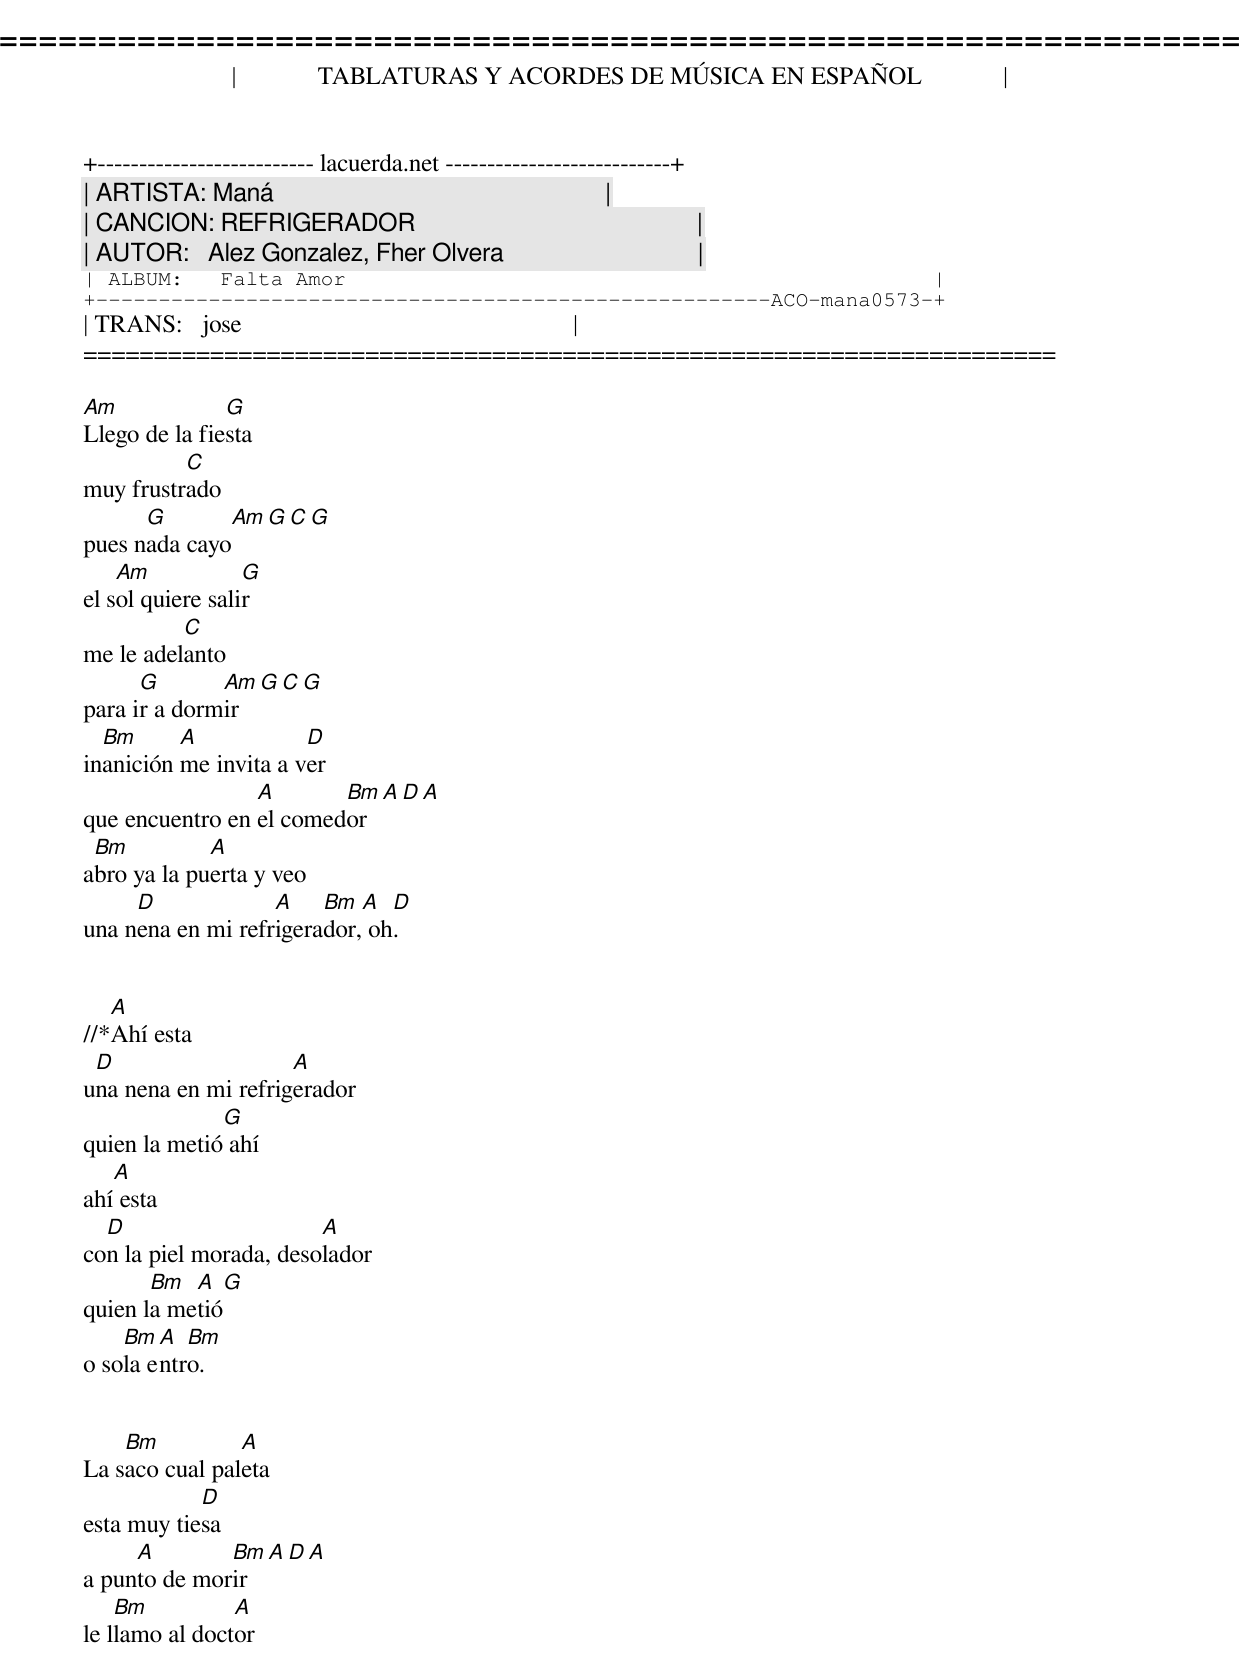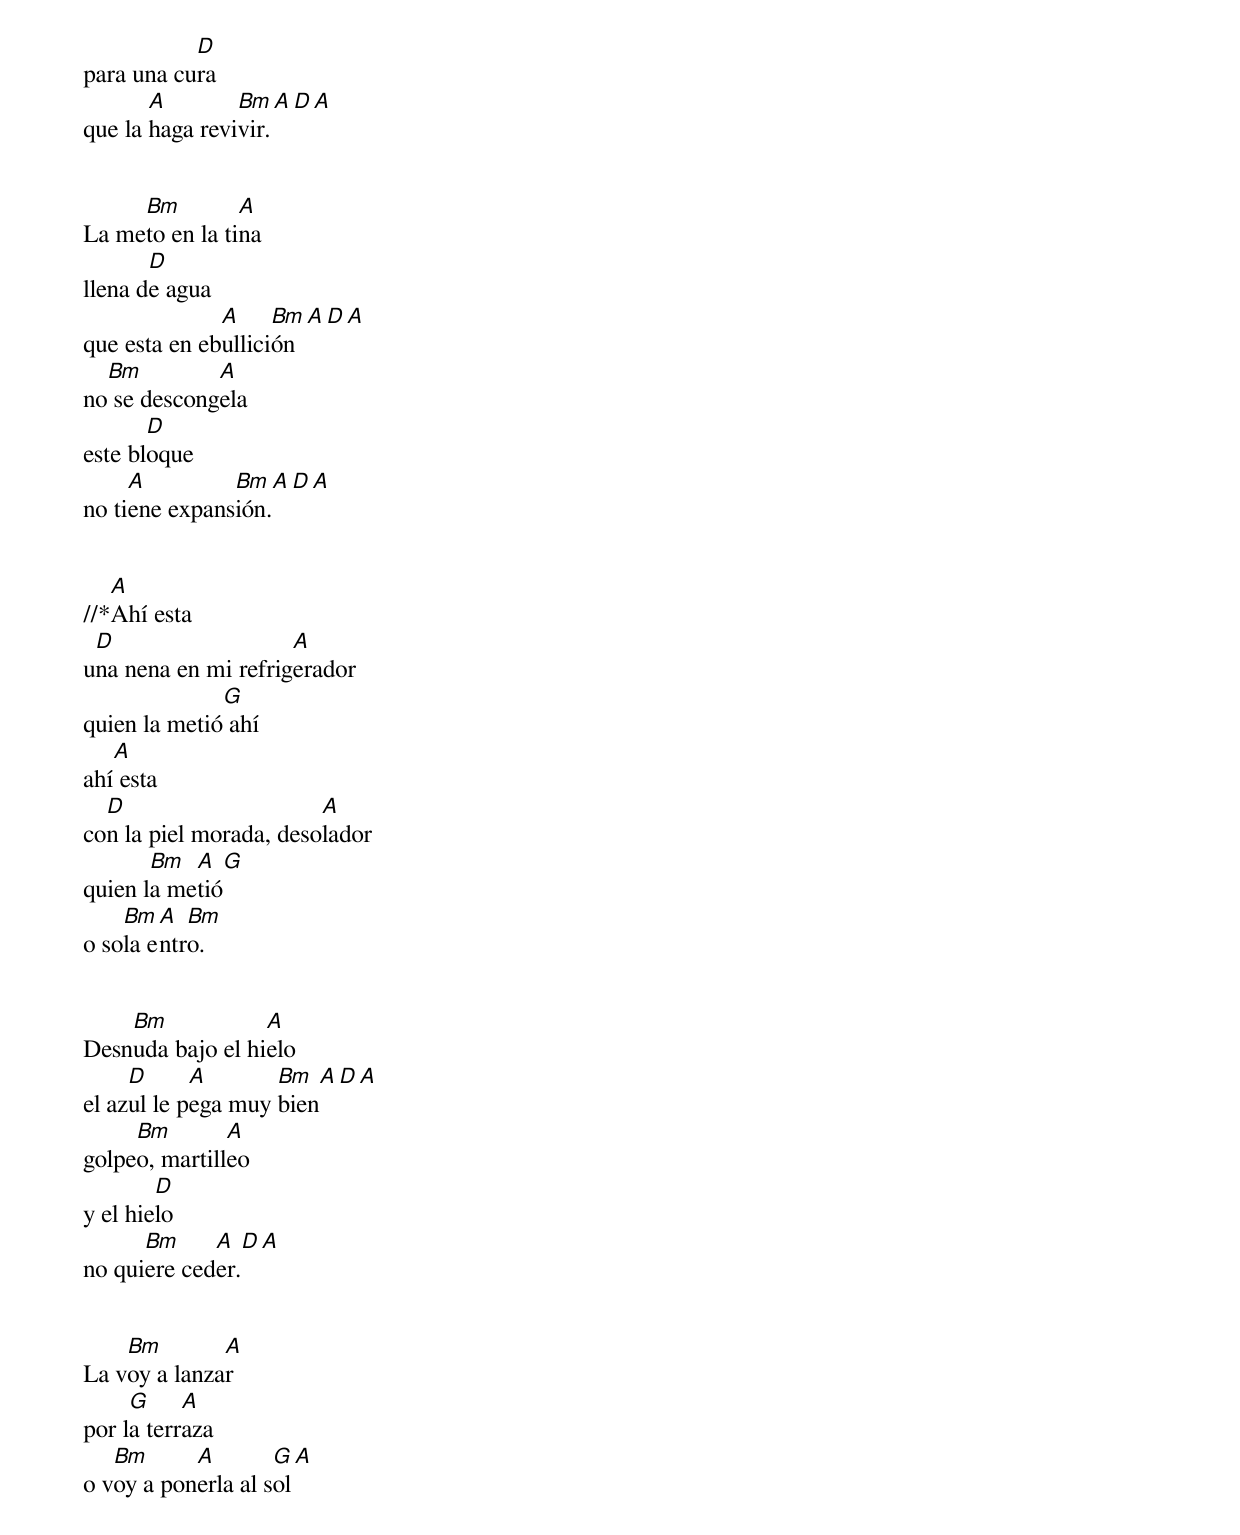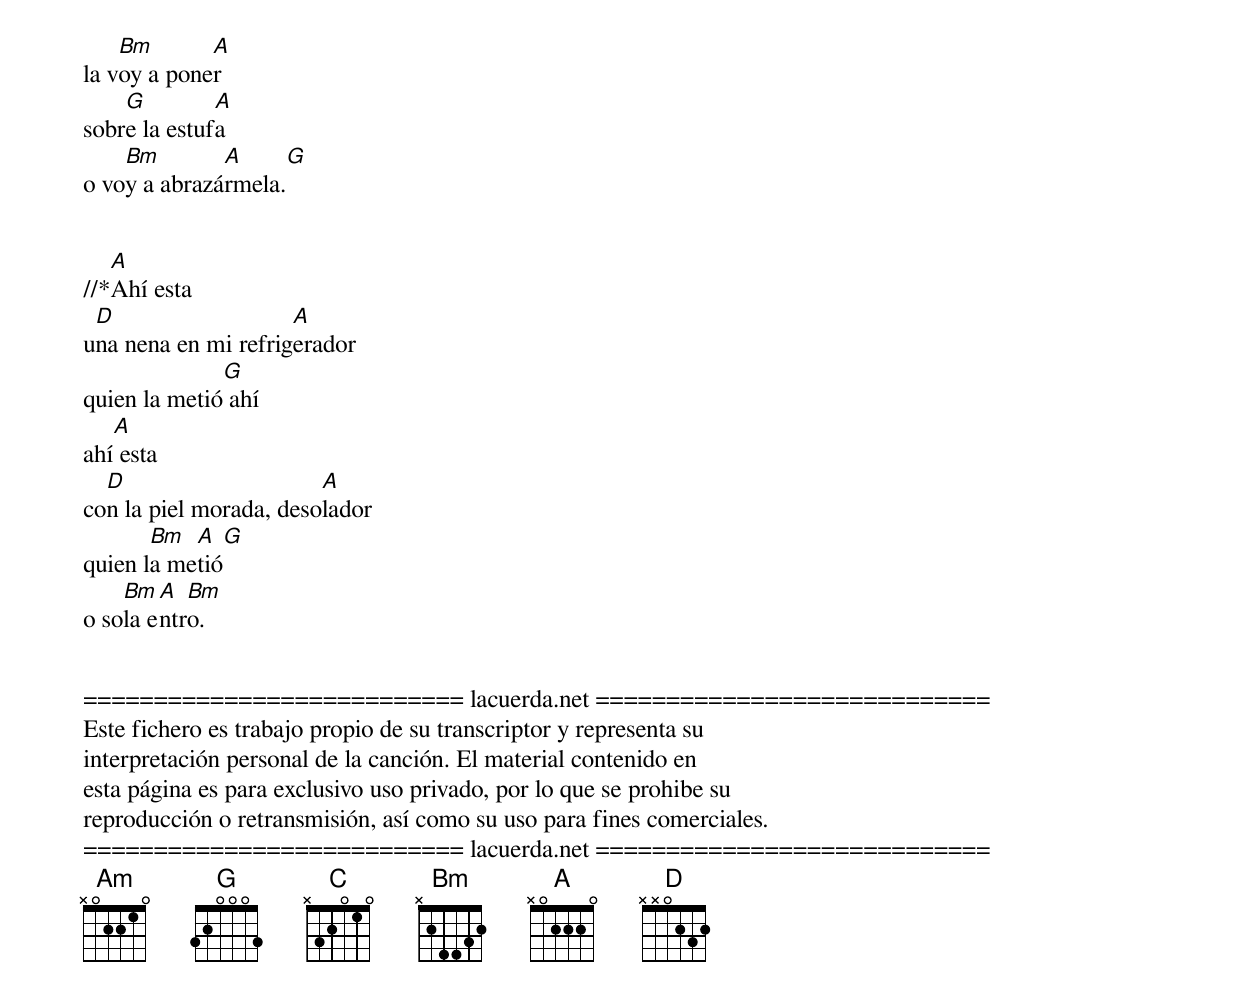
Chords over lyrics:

=====================================================================
|             TABLATURAS Y ACORDES DE MÚSICA EN ESPAÑOL             |
+-------------------------- lacuerda.net ---------------------------+
| ARTISTA: Maná                                                     |
| CANCION: REFRIGERADOR                                             |
| AUTOR:   Alez Gonzalez, Fher Olvera                               |
| ALBUM:   Falta Amor                                               |
+------------------------------------------------------ACO-mana0573-+
| TRANS:   jose                                                     |
=====================================================================

Am             G
Llego de la fiesta
          C
muy frustrado
      G       Am    G   C   G
pues nada cayo
    Am            G
el sol quiere salir
          C
me le adelanto
      G       Am   G  C  G
para ir a dormir
  Bm      A            D
inanición me invita a ver
                 A       Bm    A  D  A
que encuentro en el comedor
 Bm          A
abro ya la puerta y veo
     D             A    Bm  A  D
una nena en mi refrigerador, oh.


   A
//*Ahí esta
 D                   A
una nena en mi refrigerador
              G
quien la metió ahí
   A
ahí esta
  D                     A
con la piel morada, desolador
       Bm  A  G
quien la metió
    Bm  A  Bm
o sola entro.


    Bm          A
La saco cual paleta
            D
esta muy tiesa
     A        Bm   A  D  A
a punto de morir
    Bm          A
le llamo al doctor
           D
para una cura
       A        Bm    A  D  A
que la haga revivir.


     Bm         A
La meto en la tina
       D
llena de agua
              A     Bm   A  D  A
que esta en ebullición
  Bm         A
no se descongela
       D
este bloque
     A         Bm     A  D  A
no tiene expansión.


   A
//*Ahí esta
 D                   A
una nena en mi refrigerador
              G
quien la metió ahí
   A
ahí esta
  D                     A
con la piel morada, desolador
       Bm  A  G
quien la metió
    Bm  A  Bm
o sola entro.


    Bm            A
Desnuda bajo el hielo
     D      A       Bm    A  D  A
el azul le pega muy bien
     Bm        A
golpeo, martilleo
        D
y el hielo
      Bm     A    D  A
no quiere ceder.


    Bm        A
La voy a lanzar
     G     A
por la terraza
   Bm      A        G   A
o voy a ponerla al sol
    Bm       A
la voy a poner
    G         A
sobre la estufa
    Bm        A     G
o voy a abrazármela.


   A
//*Ahí esta
 D                   A
una nena en mi refrigerador
              G
quien la metió ahí
   A
ahí esta
  D                     A
con la piel morada, desolador
       Bm  A  G
quien la metió
    Bm  A  Bm
o sola entro.


=========================== lacuerda.net ============================
Este fichero es trabajo propio de su transcriptor y representa su
interpretación personal de la canción. El material contenido en
esta página es para exclusivo uso privado, por lo que se prohibe su
reproducción o retransmisión, así como su uso para fines comerciales.
=========================== lacuerda.net ============================
